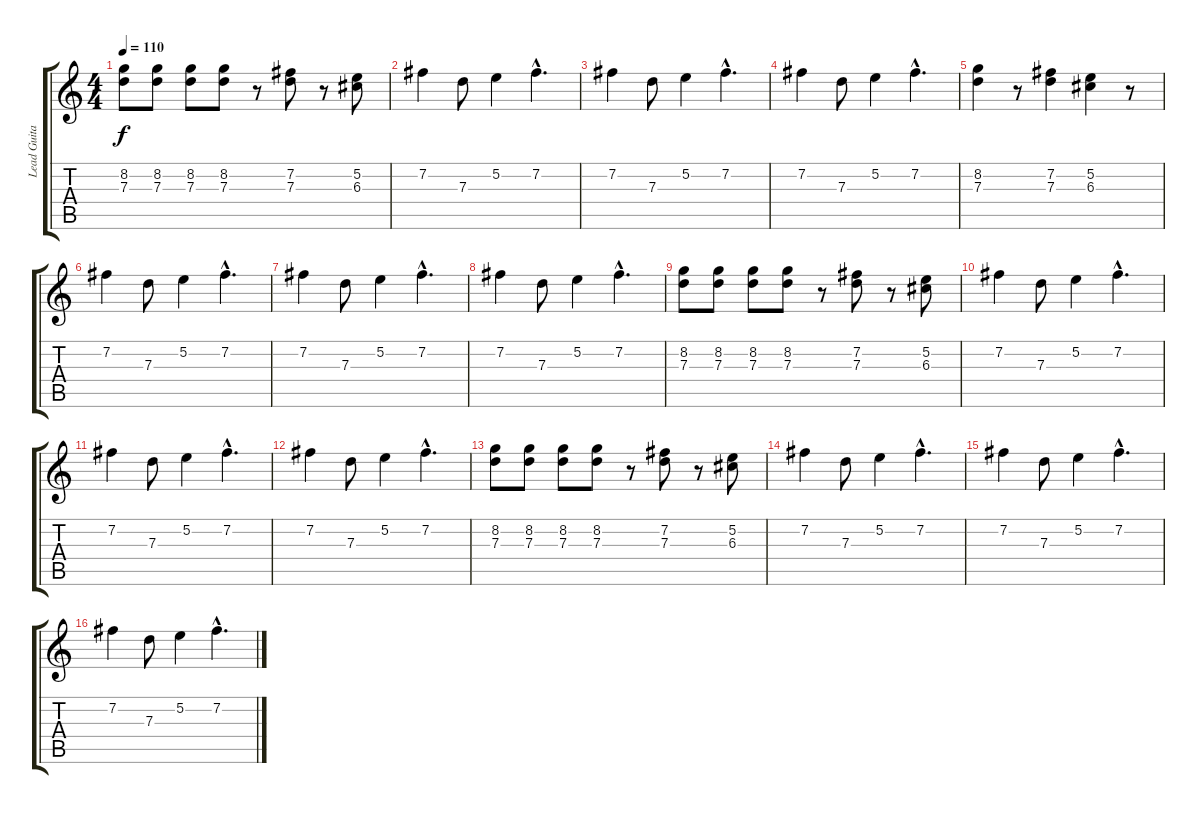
\track ("Lead Guitar" "Lead Guita") {instrument distortionguitar}
\staff {score tabs}
\tuning (E4 B3 G3 D3 A2 E2) {hide}
\ts (4 4)
\tempo 110
\clef g2
\ks c
(8.2 7.3).8{dy f} (8.2 7.3).8 (8.2 7.3).8 (8.2 7.3).8 r.8 (7.2 7.3).8 r.8 (5.2 6.3).8 |
7.2.4 7.3.8 5.2.4 7.2{hac}.4{d} |
7.2.4 7.3.8 5.2.4 7.2{hac}.4{d} |
7.2.4 7.3.8 5.2.4 7.2{hac}.4{d} |
(8.2 7.3).4 r.8 (7.2 7.3).4 (5.2 6.3).4 r.8 |
7.2.4 7.3.8 5.2.4 7.2{hac}.4{d} |
7.2.4 7.3.8 5.2.4 7.2{hac}.4{d} |
7.2.4 7.3.8 5.2.4 7.2{hac}.4{d} |
(8.2 7.3).8 (8.2 7.3).8 (8.2 7.3).8 (8.2 7.3).8 r.8 (7.2 7.3).8 r.8 (5.2 6.3).8 |
7.2.4 7.3.8 5.2.4 7.2{hac}.4{d} |
7.2.4 7.3.8 5.2.4 7.2{hac}.4{d} |
7.2.4 7.3.8 5.2.4 7.2{hac}.4{d} |
(8.2 7.3).8 (8.2 7.3).8 (8.2 7.3).8 (8.2 7.3).8 r.8 (7.2 7.3).8 r.8 (5.2 6.3).8 |
7.2.4 7.3.8 5.2.4 7.2{hac}.4{d} |
7.2.4 7.3.8 5.2.4 7.2{hac}.4{d} |
7.2.4 7.3.8 5.2.4 7.2{hac}.4{d}
